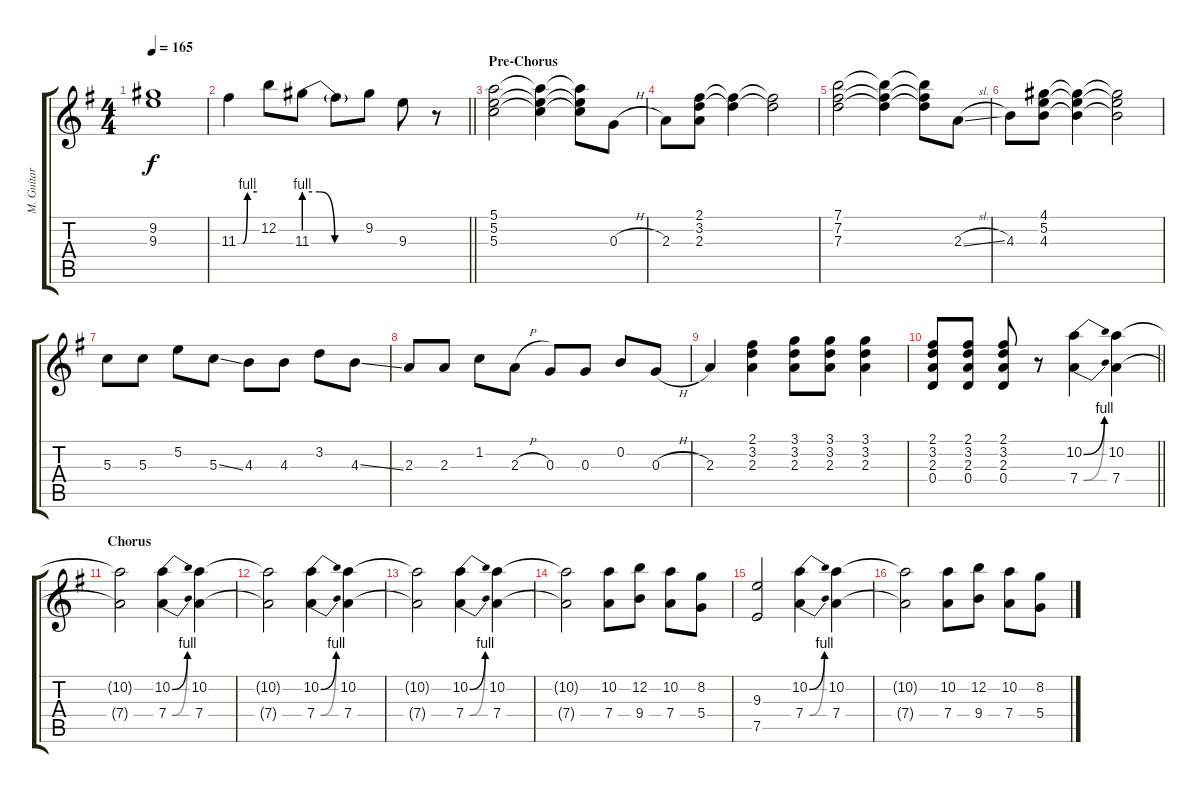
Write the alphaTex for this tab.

\track ("M. Guitar" "M. Guitar") {instrument overdrivenguitar}
\staff {score tabs}
\tuning (E4 B3 G3 D3 A2 E2) {hide}
\ts (4 4)
\tempo 165
\clef g2
\ks g
(9.2 9.3).1{dy f} |
\barLineRight lightlight
11.3{be (custom 0 0 15 0 30 4 60 4)}.4 12.2.8 11.3{be (custom 0 4 15 4 30 0 60 0)}.8 11.3{t}.8 9.2.8 9.3.8 r.8 |
\section ("" "Pre-Chorus")
(5.1 5.2 5.3).2 (5.1{t} 5.2{t} 5.3{t}).4 (5.1{t} 5.2{t} 5.3{t}).8 0.3{h}.8 |
2.3.8 (2.1 3.2 2.3).8 (2.1{t} 3.2{t}).4 (2.1{t} 3.2{t}).2 |
(7.1 7.2 7.3).2 (7.1{t} 7.2{t} 7.3{t}).4 (7.1{t} 7.2{t} 7.3{t}).8 2.3{sl}.8 |
4.3.8 (4.1 5.2 4.3).8 (4.1{t} 5.2{t} 4.3{t}).4 (4.1{t} 5.2{t} 4.3{t}).2 |
5.3.8 5.3.8 5.2.8 5.3{ss}.8 4.3.8 4.3.8 3.2.8 4.3{ss}.8 |
2.3.8 2.3.8 1.2.8 2.3{h}.8 0.3.8 0.3.8 0.2.8 0.3{h}.8 |
2.3.4 (2.1 3.2 2.3).4 (3.1 3.2 2.3).8 (3.1 3.2 2.3).8 (3.1 3.2 2.3).4 |
\barLineRight lightlight
(2.1 3.2 2.3 0.4).8 (2.1 3.2 2.3 0.4).8 (2.1 3.2 2.3 0.4).8 r.8 (10.2{be (bend 0 0 60 4)} 7.4{be (bend 0 0 60 4)}).4 (10.2 7.4).4 |
\section ("" "Chorus")
(10.2{t} 7.4{t}).2 (10.2{be (bend 0 0 60 4)} 7.4{be (bend 0 0 60 4)}).4 (10.2 7.4).4 |
(10.2{t} 7.4{t}).2 (10.2{be (bend 0 0 60 4)} 7.4{be (bend 0 0 60 4)}).4 (10.2 7.4).4 |
(10.2{t} 7.4{t}).2 (10.2{be (bend 0 0 60 4)} 7.4{be (bend 0 0 60 4)}).4 (10.2 7.4).4 |
(10.2{t} 7.4{t}).2 (10.2 7.4).8 (12.2 9.4).8 (10.2 7.4).8 (8.2 5.4).8 |
(9.3 7.5).2 (10.2{be (bend 0 0 60 4)} 7.4{be (bend 0 0 60 4)}).4 (10.2 7.4).4 |
(10.2{t} 7.4{t}).2 (10.2 7.4).8 (12.2 9.4).8 (10.2 7.4).8 (8.2 5.4).8
